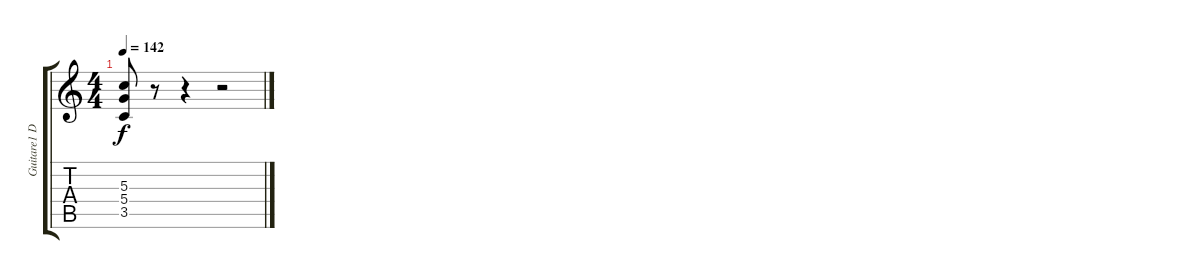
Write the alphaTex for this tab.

\track ("Guitare1 Dr-D" "Guitare1 D") {instrument overdrivenguitar}
\staff {score tabs}
\tuning (E4 B3 G3 D3 A2 D2) {hide}
\ts (4 4)
\tempo 142
\clef g2
\ks c
(5.3{t} 5.4{t} 3.5{t}).8{dy f} r.8 r.4 r.2
